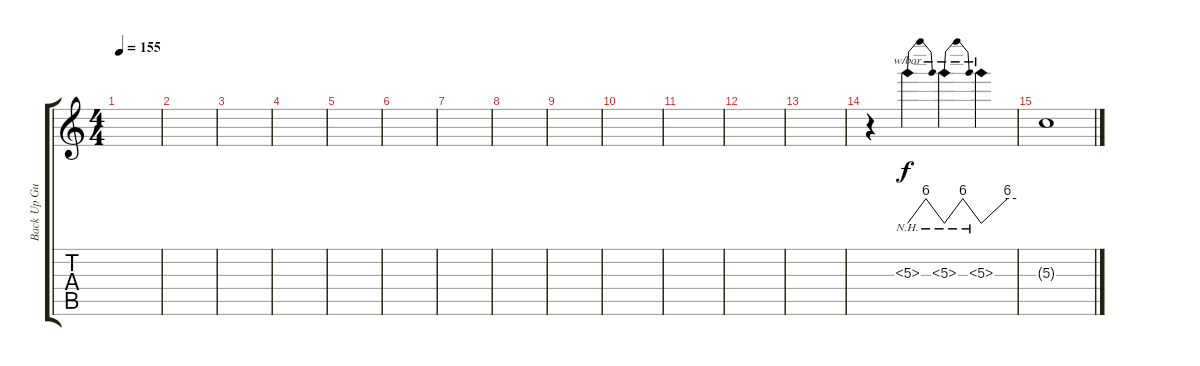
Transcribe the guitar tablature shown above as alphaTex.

\track ("Back Up Guitar" "Back Up Gu") {instrument distortionguitar}
\staff {score tabs}
\tuning (E4 B3 G3 D3 A2 E2) {hide}
\ts (4 4)
\tempo 155
\clef g2
\ks c
|
|
|
|
|
|
|
|
|
|
|
|
|
r.4 5.3{nh}.4{tbe (dip default 0 0 30 24 60 0)} 5.3{nh}.4{tbe (dip default 0 0 30 24 60 0)} 5.3{nh}.4{tbe (custom default 0 0 45 24 60 24)} |
5.3{t}.1
